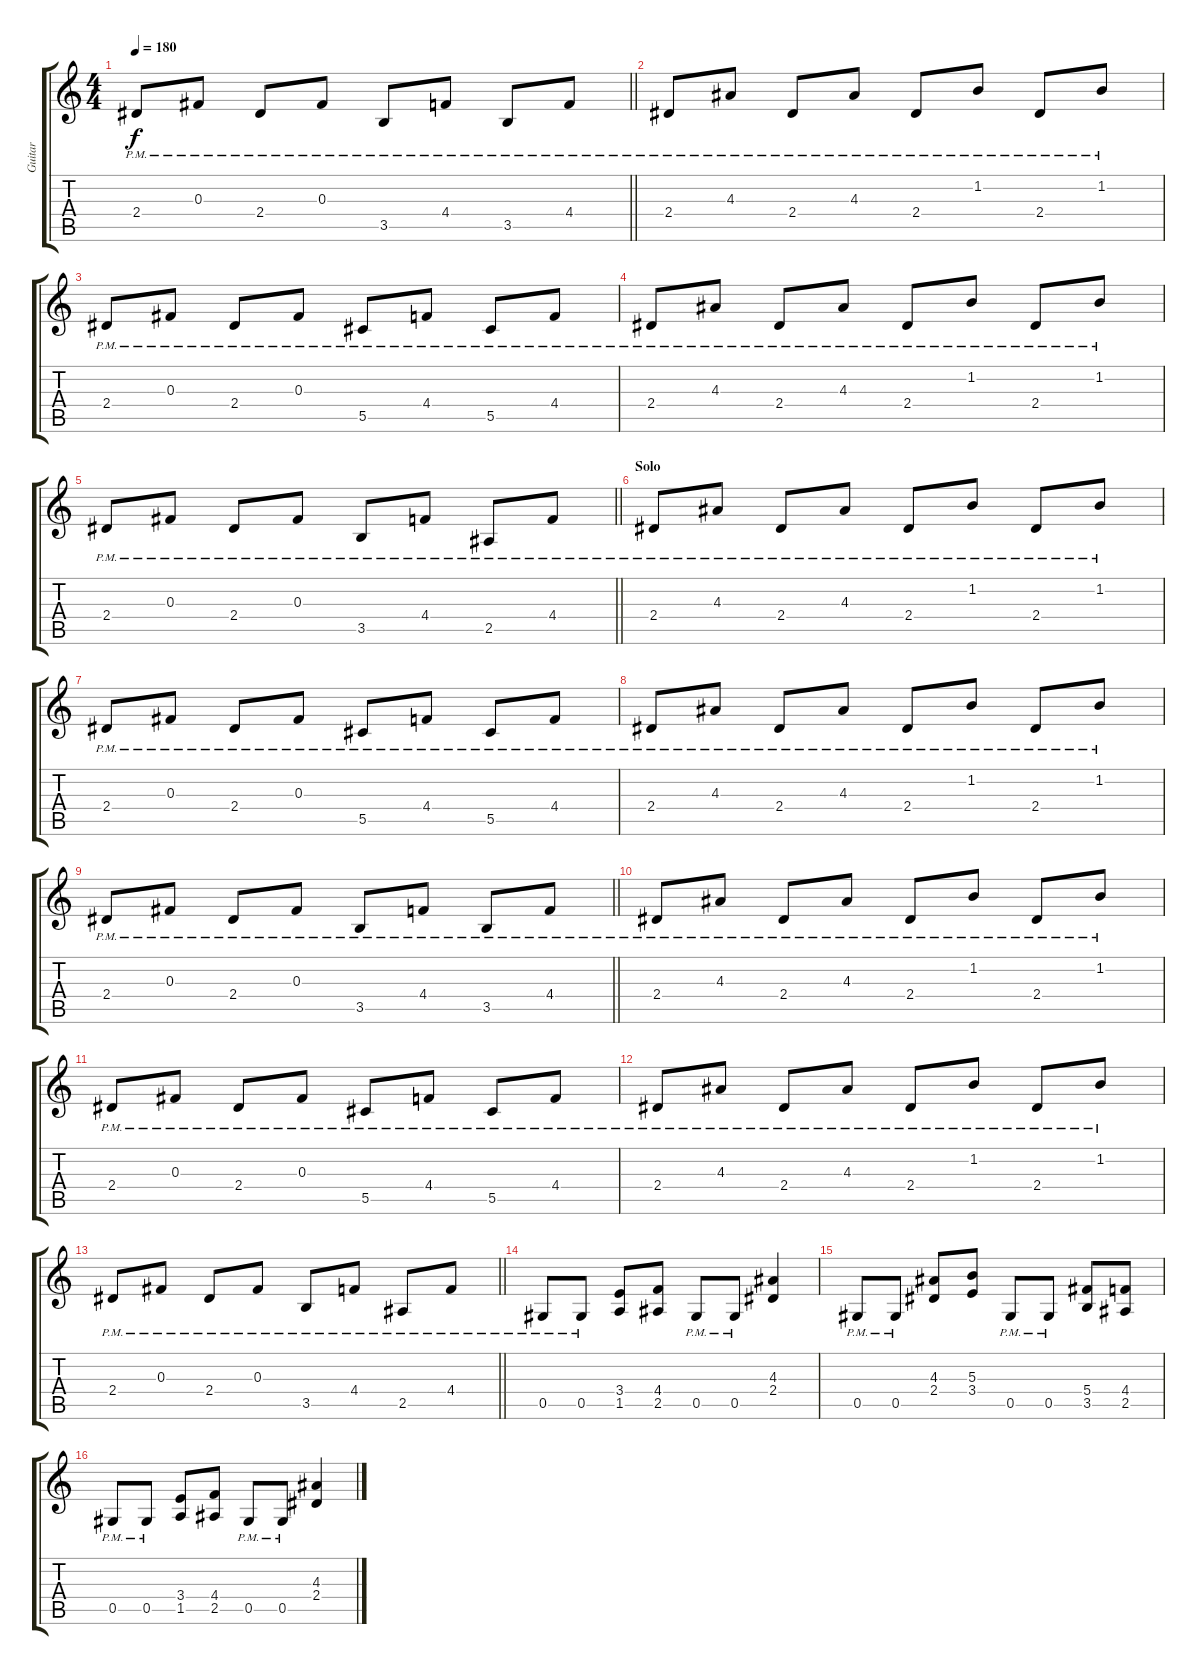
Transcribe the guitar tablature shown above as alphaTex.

\track ("Guitar" "Guitar") {instrument distortionguitar}
\staff {score tabs}
\tuning (Eb4 Bb3 Gb3 Db3 Ab2 Eb2) {hide}
\ts (4 4)
\tempo 180
\clef g2
\barLineRight lightlight
\ks c
2.4{pm}.8{dy f} 0.3{pm}.8 2.4{pm}.8 0.3{pm}.8 3.5{pm}.8 4.4{pm}.8 3.5{pm}.8 4.4{pm}.8 |
\section ("" "")
2.4{pm}.8 4.3{pm}.8 2.4{pm}.8 4.3{pm}.8 2.4{pm}.8 1.2{pm}.8 2.4{pm}.8 1.2{pm}.8 |
2.4{pm}.8 0.3{pm}.8 2.4{pm}.8 0.3{pm}.8 5.5{pm}.8 4.4{pm}.8 5.5{pm}.8 4.4{pm}.8 |
2.4{pm}.8 4.3{pm}.8 2.4{pm}.8 4.3{pm}.8 2.4{pm}.8 1.2{pm}.8 2.4{pm}.8 1.2{pm}.8 |
\barLineRight lightlight
2.4{pm}.8 0.3{pm}.8 2.4{pm}.8 0.3{pm}.8 3.5{pm}.8 4.4{pm}.8 2.5{pm}.8 4.4{pm}.8 |
\section ("" "Solo")
2.4{pm}.8 4.3{pm}.8 2.4{pm}.8 4.3{pm}.8 2.4{pm}.8 1.2{pm}.8 2.4{pm}.8 1.2{pm}.8 |
2.4{pm}.8 0.3{pm}.8 2.4{pm}.8 0.3{pm}.8 5.5{pm}.8 4.4{pm}.8 5.5{pm}.8 4.4{pm}.8 |
2.4{pm}.8 4.3{pm}.8 2.4{pm}.8 4.3{pm}.8 2.4{pm}.8 1.2{pm}.8 2.4{pm}.8 1.2{pm}.8 |
\barLineRight lightlight
2.4{pm}.8 0.3{pm}.8 2.4{pm}.8 0.3{pm}.8 3.5{pm}.8 4.4{pm}.8 3.5{pm}.8 4.4{pm}.8 |
2.4{pm}.8 4.3{pm}.8 2.4{pm}.8 4.3{pm}.8 2.4{pm}.8 1.2{pm}.8 2.4{pm}.8 1.2{pm}.8 |
2.4{pm}.8 0.3{pm}.8 2.4{pm}.8 0.3{pm}.8 5.5{pm}.8 4.4{pm}.8 5.5{pm}.8 4.4{pm}.8 |
2.4{pm}.8 4.3{pm}.8 2.4{pm}.8 4.3{pm}.8 2.4{pm}.8 1.2{pm}.8 2.4{pm}.8 1.2{pm}.8 |
\barLineRight lightlight
2.4{pm}.8 0.3{pm}.8 2.4{pm}.8 0.3{pm}.8 3.5{pm}.8 4.4{pm}.8 2.5{pm}.8 4.4{pm}.8 |
0.5{pm}.8 0.5{pm}.8 (3.4 1.5).8 (4.4 2.5).8 0.5{pm}.8 0.5{pm}.8 (4.3 2.4).4 |
0.5{pm}.8 0.5{pm}.8 (4.3 2.4).8 (5.3 3.4).8 0.5{pm}.8 0.5{pm}.8 (5.4 3.5).8 (4.4 2.5).8 |
0.5{pm}.8 0.5{pm}.8 (3.4 1.5).8 (4.4 2.5).8 0.5{pm}.8 0.5{pm}.8 (4.3 2.4).4
